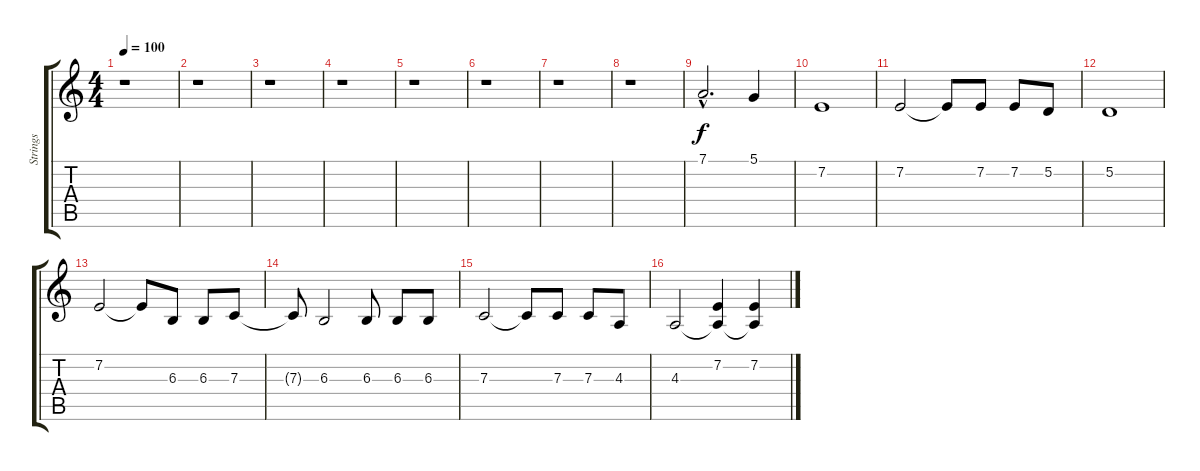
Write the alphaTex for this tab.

\track ("Strings" "Strings") {instrument stringensemble1}
\staff {score tabs}
\tuning (D4 A3 F3 C3 G2 D2) {hide}
\ts (4 4)
\tempo 100
\clef g2
\ks c
r.1{dy f} |
r.1 |
r.1 |
r.1 |
r.1 |
r.1 |
r.1 |
r.1 |
7.1{hac}.2{d volume 11 balance 16 instrument stringensemble1} 5.1.4 |
7.2.1 |
7.2.2 7.2{t}.8 7.2.8 7.2.8 5.2.8 |
5.2.1 |
7.2.2 7.2{t}.8 6.3.8 6.3.8 7.3.8 |
7.3{t}.8 6.3.2 6.3.8 6.3.8 6.3.8 |
7.3.2 7.3{t}.8 7.3.8 7.3.8 4.3.8 |
4.3.2 (7.2 4.3{t}).4 (7.2 4.3{t}).4
